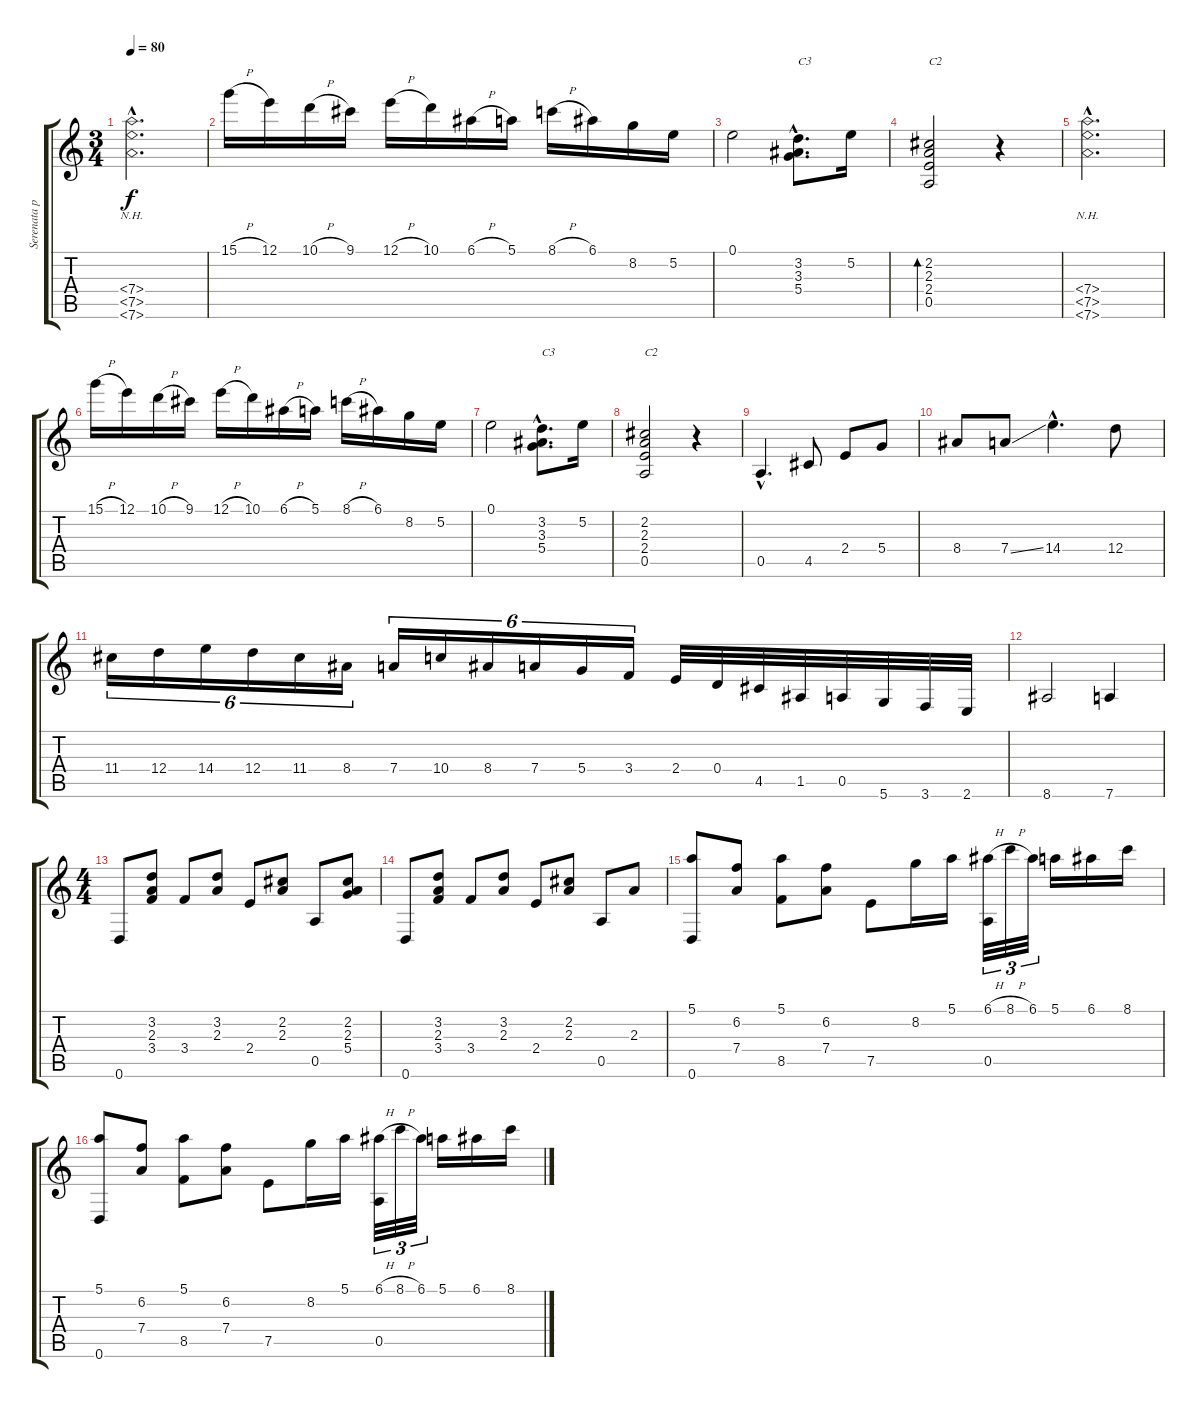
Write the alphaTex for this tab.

\track ("Serenata para Guitarra" "Serenata p") {instrument acousticguitarnylon}
\staff {score tabs}
\tuning (E4 B3 G3 D3 A2 D2) {hide}
\ts (3 4)
\tempo 80
\clef g2
\ks c
(7.4{nh hac} 7.5{nh hac} 7.6{nh hac}).2{d dy f instrument acousticguitarnylon} |
15.1{h}.16 12.1.16 10.1{h}.16 9.1.16 12.1{h}.16 10.1.16 6.1{h}.16 5.1.16 8.1{h}.16 6.1.16 8.2.16 5.2.16 |
0.1.2 (3.2{hac} 3.3{hac} 5.4{hac}).8{d txt "C3"} 5.2.16 |
(2.2 2.3 2.4 0.5).2{bd 240 txt "C2"} r.4 |
(7.4{nh hac} 7.5{nh hac} 7.6{nh hac}).2{d} |
15.1{h}.16 12.1.16 10.1{h}.16 9.1.16 12.1{h}.16 10.1.16 6.1{h}.16 5.1.16 8.1{h}.16 6.1.16 8.2.16 5.2.16 |
0.1.2 (3.2{hac} 3.3{hac} 5.4{hac}).8{d txt "C3"} 5.2.16 |
(2.2 2.3 2.4 0.5).2{txt "C2"} r.4 |
0.5{hac}.4{d} 4.5.8 2.4.8 5.4.8 |
8.4.8 7.4{ss}.8 14.4{hac}.4{d} 12.4.8 |
11.4.16{tu (6 4)} 12.4.16{tu (6 4)} 14.4.16{tu (6 4)} 12.4.16{tu (6 4)} 11.4.16{tu (6 4)} 8.4.16{tu (6 4)} 7.4.16{tu (6 4)} 10.4.16{tu (6 4)} 8.4.16{tu (6 4)} 7.4.16{tu (6 4)} 5.4.16{tu (6 4)} 3.4.16{tu (6 4)} 2.4.32 0.4.32 4.5.32 1.5.32 0.5.32 5.6.32 3.6.32 2.6.32 |
8.6.2 7.6.4 |
\ts (4 4)
0.6.8 (3.2 2.3 3.4).8 3.4.8 (3.2 2.3).8 2.4.8 (2.2 2.3).8 0.5.8 (2.2 2.3 5.4).8 |
0.6.8 (3.2 2.3 3.4).8 3.4.8 (3.2 2.3).8 2.4.8 (2.2 2.3).8 0.5.8 2.3.8 |
(5.1 0.6).8 (6.2 7.4).8 (5.1 8.5).8 (6.2 7.4).8 7.5.8 8.2.16 5.1.16 (6.1{h} 0.5).32{tu (3 2)} 8.1{h}.32{tu (3 2)} 6.1.32{tu (3 2)} 5.1.16 6.1.16 8.1.16 |
(5.1 0.6).8 (6.2 7.4).8 (5.1 8.5).8 (6.2 7.4).8 7.5.8 8.2.16 5.1.16 (6.1{h} 0.5).32{tu (3 2)} 8.1{h}.32{tu (3 2)} 6.1.32{tu (3 2)} 5.1.16 6.1.16 8.1.16
